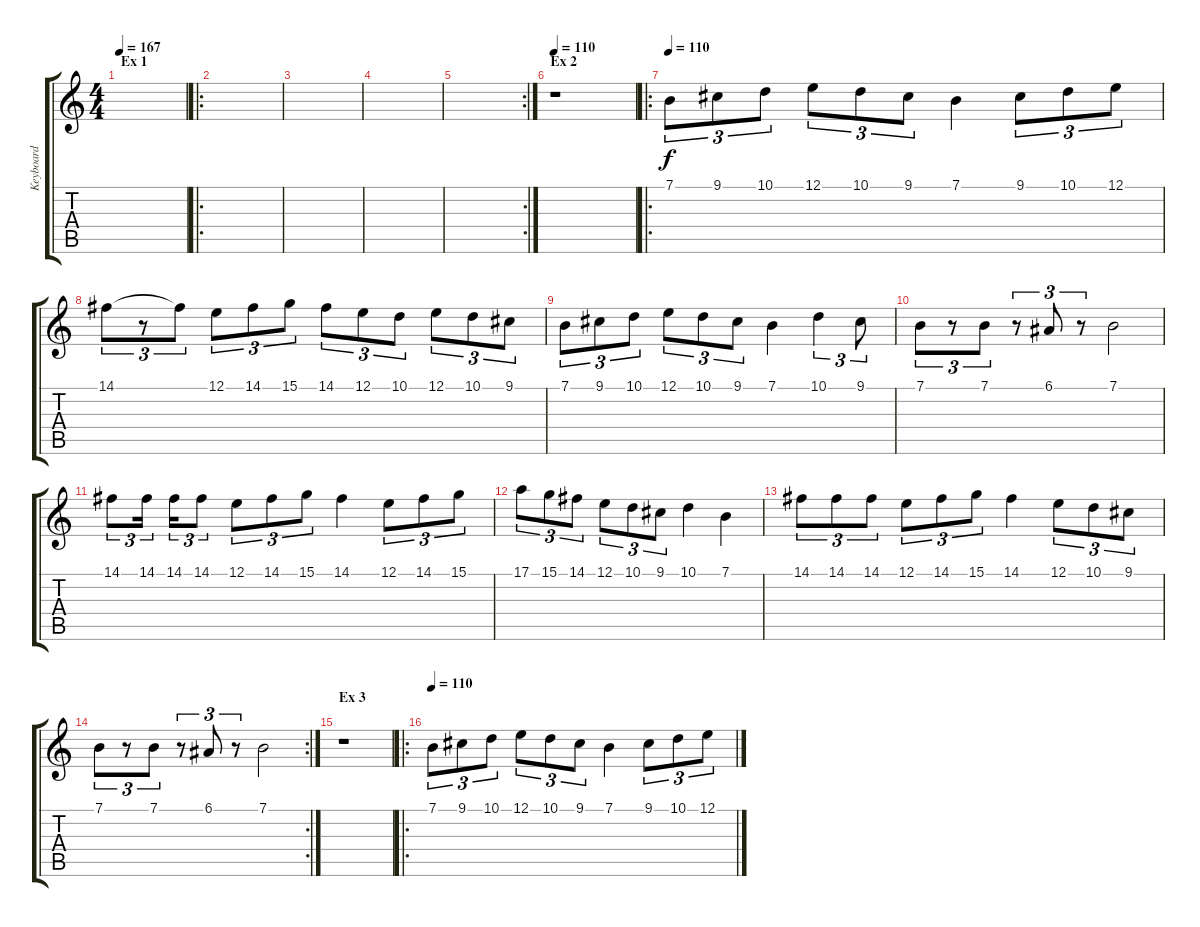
\track ("Keyboard" "Keyboard") {instrument violin}
\staff {score tabs}
\tuning (E4 B3 G3 D3 A2 E2) {hide}
\ts (4 4)
\section ("" "Ex 1")
\tempo 167
\clef g2
\ks c
|
\ro
|
|
|
\rc 2
|
\section ("" "Ex 2")
\tempo 110
r.1 |
\ro
\tempo 110
7.1.8{tu (3 2)} 9.1.8{tu (3 2)} 10.1.8{tu (3 2)} 12.1.8{tu (3 2)} 10.1.8{tu (3 2)} 9.1.8{tu (3 2)} 7.1.4 9.1.8{tu (3 2)} 10.1.8{tu (3 2)} 12.1.8{tu (3 2)} |
14.1.8{tu (3 2)} r.8{tu (3 2)} 14.1{t}.8{tu (3 2)} 12.1.8{tu (3 2)} 14.1.8{tu (3 2)} 15.1.8{tu (3 2)} 14.1.8{tu (3 2)} 12.1.8{tu (3 2)} 10.1.8{tu (3 2)} 12.1.8{tu (3 2)} 10.1.8{tu (3 2)} 9.1.8{tu (3 2)} |
7.1.8{tu (3 2)} 9.1.8{tu (3 2)} 10.1.8{tu (3 2)} 12.1.8{tu (3 2)} 10.1.8{tu (3 2)} 9.1.8{tu (3 2)} 7.1.4 10.1.4{tu (3 2)} 9.1.8{tu (3 2)} |
7.1.8{tu (3 2)} r.8{tu (3 2)} 7.1.8{tu (3 2)} r.8{tu (3 2)} 6.1.8{tu (3 2)} r.8{tu (3 2)} 7.1.2 |
14.1.8{tu (3 2)} 14.1.16{tu (3 2)} 14.1.16{tu (3 2)} 14.1.8{tu (3 2)} 12.1.8{tu (3 2)} 14.1.8{tu (3 2)} 15.1.8{tu (3 2)} 14.1.4 12.1.8{tu (3 2)} 14.1.8{tu (3 2)} 15.1.8{tu (3 2)} |
17.1.8{tu (3 2)} 15.1.8{tu (3 2)} 14.1.8{tu (3 2)} 12.1.8{tu (3 2)} 10.1.8{tu (3 2)} 9.1.8{tu (3 2)} 10.1.4 7.1.4 |
14.1.8{tu (3 2)} 14.1.8{tu (3 2)} 14.1.8{tu (3 2)} 12.1.8{tu (3 2)} 14.1.8{tu (3 2)} 15.1.8{tu (3 2)} 14.1.4 12.1.8{tu (3 2)} 10.1.8{tu (3 2)} 9.1.8{tu (3 2)} |
\rc 2
7.1.8{tu (3 2)} r.8{tu (3 2)} 7.1.8{tu (3 2)} r.8{tu (3 2)} 6.1.8{tu (3 2)} r.8{tu (3 2)} 7.1.2 |
\section ("" "Ex 3")
r.1 |
\ro
\tempo 110
7.1.8{tu (3 2)} 9.1.8{tu (3 2)} 10.1.8{tu (3 2)} 12.1.8{tu (3 2)} 10.1.8{tu (3 2)} 9.1.8{tu (3 2)} 7.1.4 9.1.8{tu (3 2)} 10.1.8{tu (3 2)} 12.1.8{tu (3 2)}
